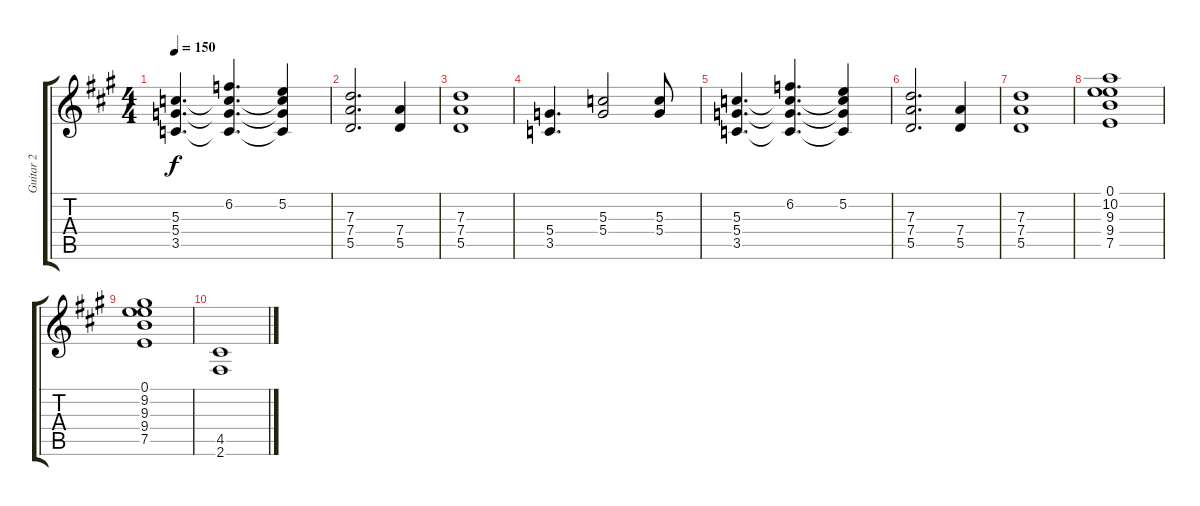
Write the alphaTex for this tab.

\track ("Guitar 2" "Guitar 2") {instrument acousticguitarsteel bank 211}
\staff {score tabs}
\tuning (E4 B3 G3 D3 A2 E2) {hide}
\ts (4 4)
\tempo 150
\clef g2
\ks a
(5.3 5.4 3.5).4{d dy f} (6.2 5.3{t} 5.4{t} 3.5{t}).4{d} (5.2 5.3{t} 5.4{t} 3.5{t}).4 |
(7.3 7.4 5.5).2{d} (7.4 5.5).4 |
(7.3 7.4 5.5).1 |
(5.4 3.5).4{d} (5.3 5.4).2 (5.3 5.4).8 |
(5.3 5.4 3.5).4{d} (6.2 5.3{t} 5.4{t} 3.5{t}).4{d} (5.2 5.3{t} 5.4{t} 3.5{t}).4 |
(7.3 7.4 5.5).2{d} (7.4 5.5).4 |
(7.3 7.4 5.5).1 |
(0.1 10.2 9.3 9.4 7.5).1 |
(0.1 9.2 9.3 9.4 7.5).1 |
(4.5 2.6).1
